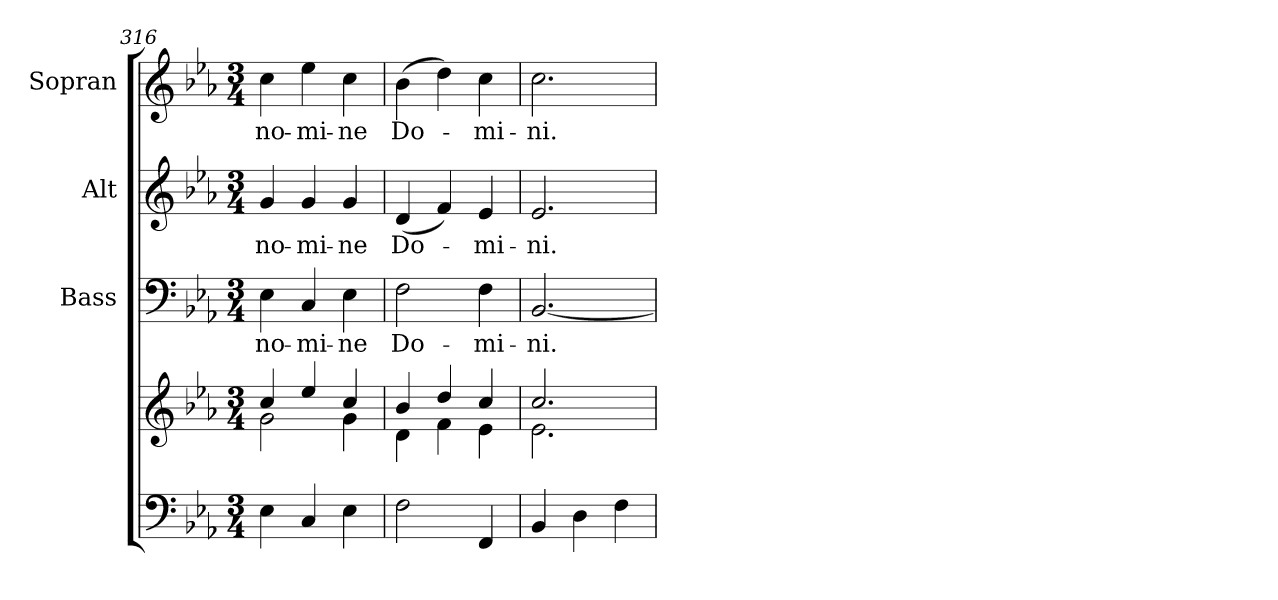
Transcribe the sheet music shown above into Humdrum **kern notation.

**kern	**kern	**kern	**text	**kern	**text	**kern	**text
*part4	*part4	*part3	*part3	*part2	*part2	*part1	*part1
*staff5	*staff4	*staff3	*staff3	*staff2	*staff2	*staff1	*staff1
*	*	*I"Bass	*	*I"Alt	*	*I"Sopran	*
*	*	*I'B.	*	*I'A.	*	*I'S.	*
!!LO:LB:g=z
*clefF4	*clefG2	*clefF4	*	*clefG2	*	*clefG2	*
*k[b-e-a-]	*k[b-e-a-]	*k[b-e-a-]	*	*k[b-e-a-]	*	*k[b-e-a-]	*
*E-:	*E-:	*E-:	*	*E-:	*	*E-:	*
*M3/4	*M3/4	*M3/4	*	*M3/4	*	*M3/4	*
=316	=316	=316	=316	=316	=316	=316	=316
*	*^	*	*	*	*	*	*
!	!	!	!	!LO:LY:b	!	!LO:LY:b	!	!LO:LY:b
4E-\	4cc/	2g\	4E-\	no-	4g/	no-	4cc\	no-
!	!	!	!	!LO:LY:b	!	!LO:LY:b	!	!LO:LY:b
4C/	4ee-/	.	4C/	-mi-	4g/	-mi-	4ee-\	-mi-
!	!	!	!	!LO:LY:b	!	!LO:LY:b	!	!LO:LY:b
4E-\	4cc/	4g\	4E-\	-ne	4g/	-ne	4cc\	-ne
=317	=317	=317	=317	=317	=317	=317	=317	=317
!	!	!	!	!LO:LY:b	!	!LO:LY:b	!	!LO:LY:b
2F\	4b-/	4d\	2F\	Do-	(<4d/	Do-	(>4b-\	Do-
.	4dd/	4f\	.	.	4f/)	.	4dd\)	.
!	!	!	!	!LO:LY:b	!	!LO:LY:b	!	!LO:LY:b
4FF/	4cc/	4e-\	4F\	-mi-	4e-/	-mi-	4cc\	-mi-
=318	=318	=318	=318	=318	=318	=318	=318	=318
!	!	!	!	!LO:LY:b	!	!LO:LY:b	!	!LO:LY:b
4BB-/	2.cc/	2.e-\	[2.BB-/	-ni.	2.e-/	-ni.	2.cc\	-ni.
4D\	.	.	.	.	.	.	.	.
4F\	.	.	.	.	.	.	.	.
*	*v	*v	*	*	*	*	*	*
=	=	=	=	=	=	=	=
*-	*-	*-	*-	*-	*-	*-	*-
